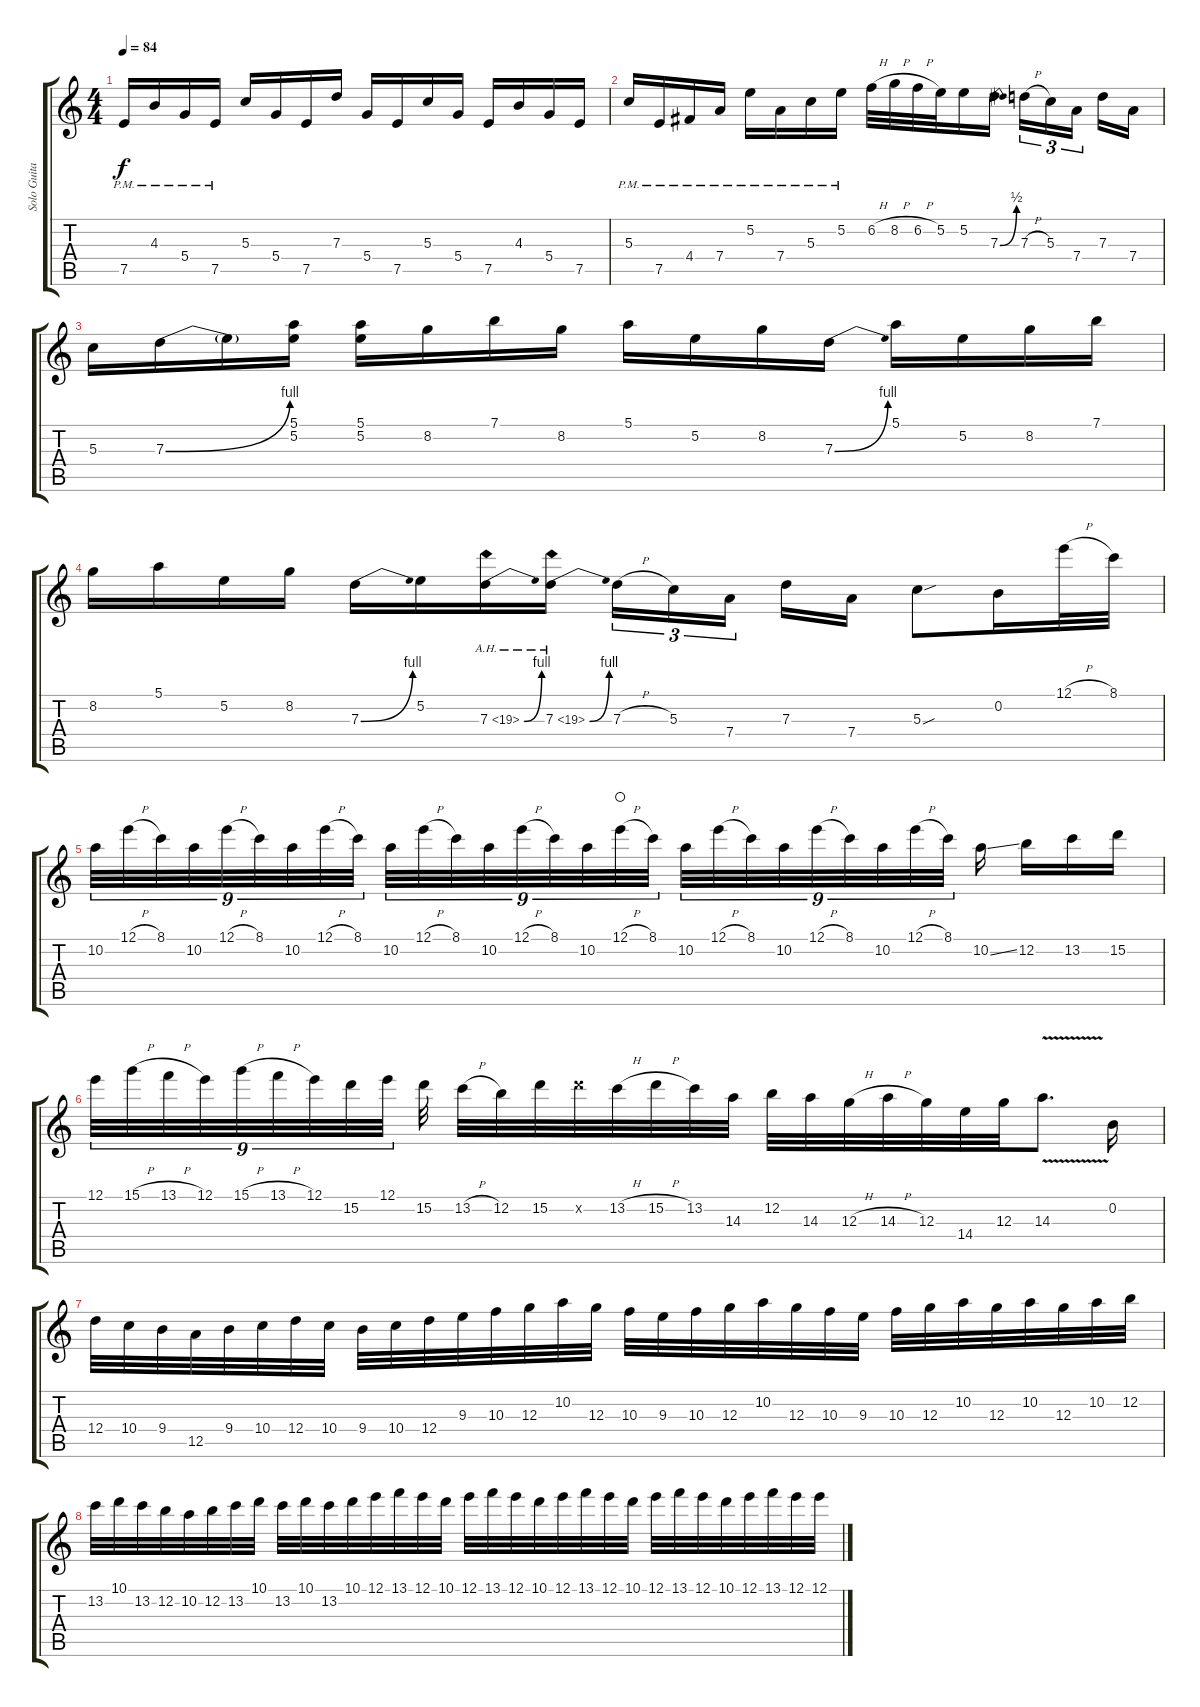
\track ("Solo Guitar" "Solo Guita") {instrument overdrivenguitar}
\staff {score tabs}
\tuning (E4 B3 G3 D3 A2 E2) {hide}
\ts (4 4)
\tempo 84
\clef g2
\ks c
7.5{pm}.16{dy f} 4.3{pm}.16 5.4{pm}.16 7.5{pm}.16 5.3.16 5.4.16 7.5.16 7.3.16 5.4.16 7.5.16 5.3.16 5.4.16 7.5.16 4.3.16 5.4.16 7.5.16 |
5.3{pm}.16 7.5{pm}.16 4.4{pm}.16 7.4{pm}.16 5.2{pm}.16 7.4{pm}.16 5.3{pm}.16 5.2{pm}.16 6.2{h}.32 8.2{h}.32 6.2{h}.32 5.2.32 5.2.16 7.3{be (bend 0 0 60 2)}.16 7.3{h}.16{tu (3 2)} 5.3.16{tu (3 2)} 7.4.16{tu (3 2) beam splitsecondary} 7.3.16 7.4.16 |
5.3.16 7.3{be (bend 0 0 60 4)}.16 7.3{t}.16 (5.1 5.2).16 (5.1 5.2).16 8.2.16 7.1.16 8.2.16 5.1.16 5.2.16 8.2.16 7.3{be (bend 0 0 60 4)}.16 5.1.16 5.2.16 8.2.16 7.1.16 |
8.2.16 5.1.16 5.2.16 8.2.16 7.3{be (bend 0 0 60 4)}.16 5.2.16 7.3{be (bend 0 0 60 4) ah 12}.16 7.3{be (bend 0 0 60 4) ah 12}.16 7.3{h}.16{tu (3 2)} 5.3.16{tu (3 2)} 7.4.16{tu (3 2) beam splitsecondary} 7.3.16 7.4.16 5.3{sou}.8 0.2.16 12.1{h}.32 8.1.32 |
10.2.32{tu (9 8)} 12.1{h}.32{tu (9 8)} 8.1.32{tu (9 8)} 10.2.32{tu (9 8)} 12.1{h}.32{tu (9 8)} 8.1.32{tu (9 8)} 10.2.32{tu (9 8)} 12.1{h}.32{tu (9 8)} 8.1.32{tu (9 8)} 10.2.32{tu (9 8)} 12.1{h}.32{tu (9 8)} 8.1.32{tu (9 8)} 10.2.32{tu (9 8)} 12.1{h}.32{tu (9 8)} 8.1.32{tu (9 8)} 10.2.32{tu (9 8)} 12.1{h}.32{tu (9 8) waho} 8.1.32{tu (9 8)} 10.2.32{tu (9 8)} 12.1{h}.32{tu (9 8)} 8.1.32{tu (9 8)} 10.2.32{tu (9 8)} 12.1{h}.32{tu (9 8)} 8.1.32{tu (9 8)} 10.2.32{tu (9 8)} 12.1{h}.32{tu (9 8)} 8.1.32{tu (9 8)} 10.2{ss}.16 12.2.16 13.2.16 15.2.16 |
12.1.32{tu (9 8)} 15.1{h}.32{tu (9 8)} 13.1{h}.32{tu (9 8)} 12.1.32{tu (9 8)} 15.1{h}.32{tu (9 8)} 13.1{h}.32{tu (9 8)} 12.1.32{tu (9 8)} 15.2.32{tu (9 8)} 12.1.32{tu (9 8)} 15.2.32 13.2{h}.32 12.2.32 15.2.32 15.2{x}.32 13.2{h}.32 15.2{h}.32 13.2.32 14.3.32 12.2.32 14.3.32 12.3{h}.32 14.3{h}.32 12.3.32 14.4.32 12.3.32 14.3{v}.8{d} 0.2.16 |
12.4.32 10.4.32 9.4.32 12.5.32 9.4.32 10.4.32 12.4.32 10.4.32 9.4.32 10.4.32 12.4.32 9.3.32 10.3.32 12.3.32 10.2.32 12.3.32 10.3.32 9.3.32 10.3.32 12.3.32 10.2.32 12.3.32 10.3.32 9.3.32 10.3.32 12.3.32 10.2.32 12.3.32 10.2.32 12.3.32 10.2.32 12.2.32 |
13.2.32 10.1.32 13.2.32 12.2.32 10.2.32 12.2.32 13.2.32 10.1.32 13.2.32 10.1.32 13.2.32 10.1.32 12.1.32 13.1.32 12.1.32 10.1.32 12.1.32 13.1.32 12.1.32 10.1.32 12.1.32 13.1.32 12.1.32 10.1.32 12.1.32 13.1.32 12.1.32 10.1.32 12.1.32 13.1.32 12.1.32 12.1.32
